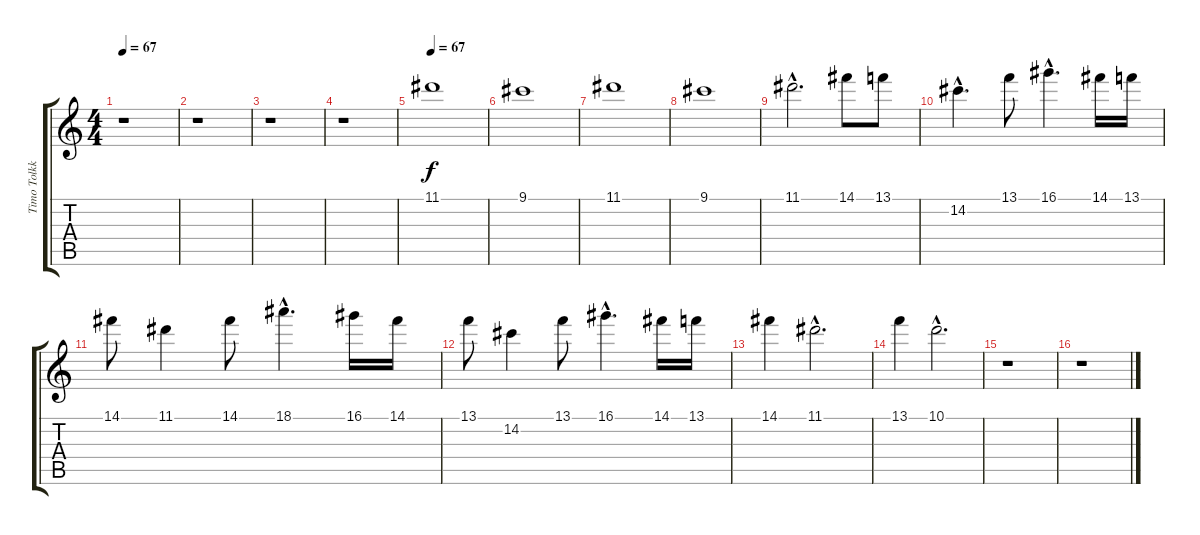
\track ("Timo Tolkki" "Timo Tolkk") {instrument distortionguitar}
\staff {score tabs}
\tuning (E4 B3 G3 D3 A2 E2) {hide}
\ts (4 4)
\tempo 67
\clef g2
\ks c
r.1{dy f} |
r.1 |
r.1 |
r.1 |
\tempo 67
11.1.1 |
9.1.1 |
11.1.1 |
9.1.1 |
11.1{hac}.2{d} 14.1.8 13.1.8 |
14.2{hac}.4{d} 13.1.8 16.1{hac}.4{d} 14.1.16 13.1.16 |
14.1.8 11.1.4 14.1.8 18.1{hac}.4{d} 16.1.16 14.1.16 |
13.1.8 14.2.4 13.1.8 16.1{hac}.4{d} 14.1.16 13.1.16 |
14.1.4 11.1{hac}.2{d} |
13.1.4 10.1{hac}.2{d} |
r.1 |
r.1
